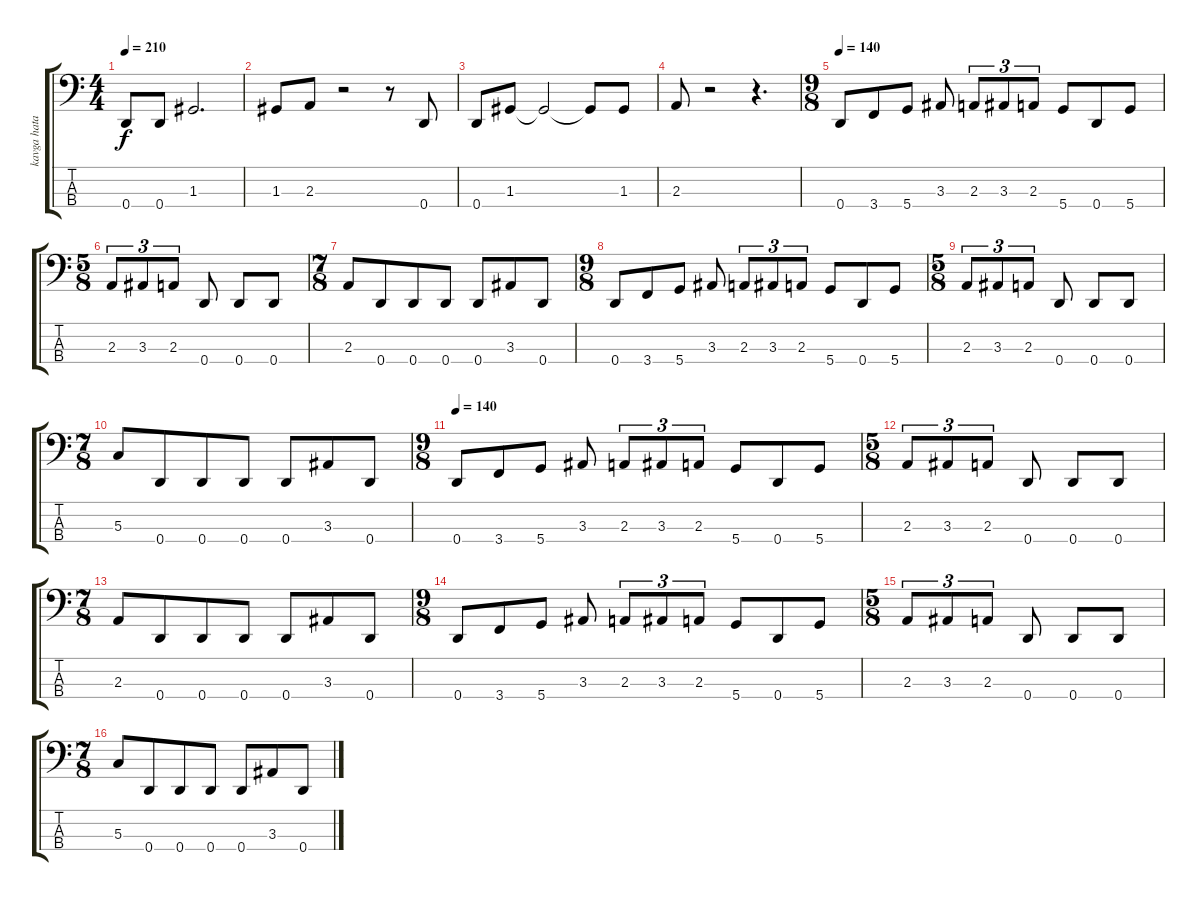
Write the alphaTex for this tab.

\track ("kavga hatalı sollamadan" "kavga hata") {instrument electricbassfinger}
\staff {score tabs}
\tuning (F2 C2 G1 D1) {hide}
\ts (4 4)
\tempo 210
\clef f4
\ks c
0.4.8{dy f} 0.4.8 1.3.2{d} |
1.3.8 2.3.8 r.2 r.8 0.4.8 |
0.4.8 1.3.8 1.3{t}.2 1.3{t}.8 1.3.8 |
2.3.8 r.2 r.4{d} |
\ts (9 8)
\tempo 140
0.4.8 3.4.8 5.4.8 3.3.8 2.3.8{tu (3 2)} 3.3.8{tu (3 2)} 2.3.8{tu (3 2)} 5.4.8 0.4.8 5.4.8 |
\ts (5 8)
2.3.8{tu (3 2)} 3.3.8{tu (3 2)} 2.3.8{tu (3 2)} 0.4.8 0.4.8 0.4.8 |
\ts (7 8)
2.3.8 0.4.8 0.4.8 0.4.8 0.4.8 3.3.8 0.4.8 |
\ts (9 8)
0.4.8 3.4.8 5.4.8 3.3.8 2.3.8{tu (3 2)} 3.3.8{tu (3 2)} 2.3.8{tu (3 2)} 5.4.8 0.4.8 5.4.8 |
\ts (5 8)
2.3.8{tu (3 2)} 3.3.8{tu (3 2)} 2.3.8{tu (3 2)} 0.4.8 0.4.8 0.4.8 |
\ts (7 8)
5.3.8 0.4.8 0.4.8 0.4.8 0.4.8 3.3.8 0.4.8 |
\ts (9 8)
\tempo 140
0.4.8 3.4.8 5.4.8 3.3.8 2.3.8{tu (3 2)} 3.3.8{tu (3 2)} 2.3.8{tu (3 2)} 5.4.8 0.4.8 5.4.8 |
\ts (5 8)
2.3.8{tu (3 2)} 3.3.8{tu (3 2)} 2.3.8{tu (3 2)} 0.4.8 0.4.8 0.4.8 |
\ts (7 8)
2.3.8 0.4.8 0.4.8 0.4.8 0.4.8 3.3.8 0.4.8 |
\ts (9 8)
0.4.8 3.4.8 5.4.8 3.3.8 2.3.8{tu (3 2)} 3.3.8{tu (3 2)} 2.3.8{tu (3 2)} 5.4.8 0.4.8 5.4.8 |
\ts (5 8)
2.3.8{tu (3 2)} 3.3.8{tu (3 2)} 2.3.8{tu (3 2)} 0.4.8 0.4.8 0.4.8 |
\ts (7 8)
5.3.8 0.4.8 0.4.8 0.4.8 0.4.8 3.3.8 0.4.8
